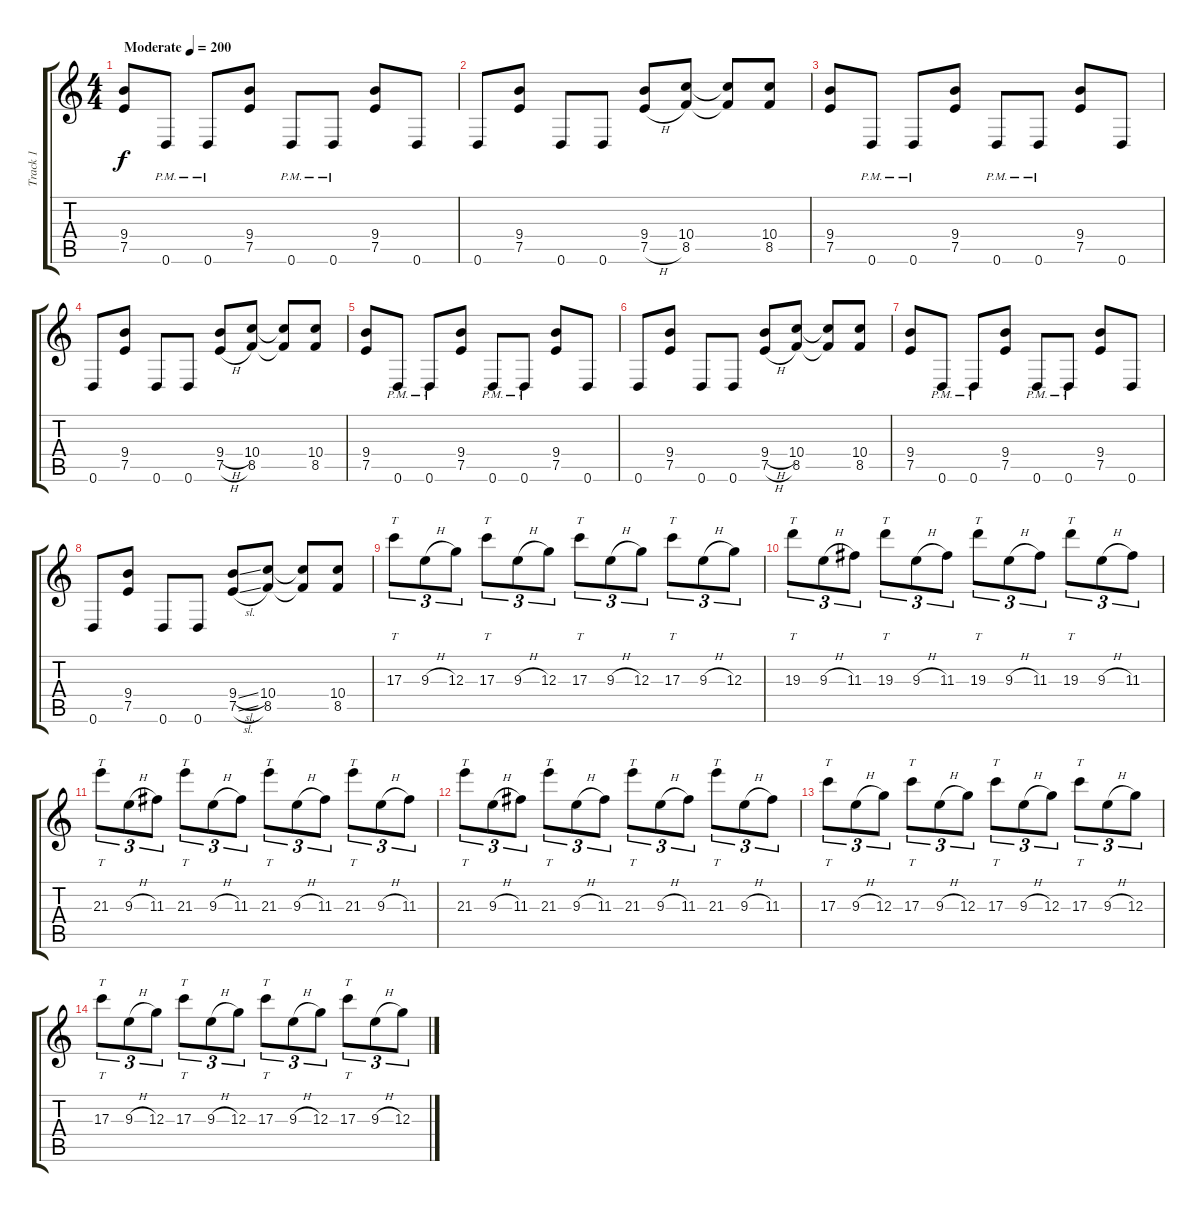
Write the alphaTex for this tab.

\track ("Track 1" "Track 1") {instrument distortionguitar}
\staff {score tabs}
\tuning (E4 B3 G3 D3 A2 D2) {hide}
\ts (4 4)
\tempo (200 "Moderate")
\clef g2
\ks c
(9.4 7.5).8{dy f instrument distortionguitar} 0.6{pm}.8 0.6{pm}.8 (9.4 7.5).8 0.6{pm}.8 0.6{pm}.8 (9.4 7.5).8 0.6.8 |
0.6.8 (9.4 7.5).8 0.6.8 0.6.8 (9.4 7.5{h}).8 (10.4 8.5).8 (10.4{t} 8.5{t}).8 (10.4 8.5).8 |
(9.4 7.5).8 0.6{pm}.8 0.6{pm}.8 (9.4 7.5).8 0.6{pm}.8 0.6{pm}.8 (9.4 7.5).8 0.6.8 |
0.6.8 (9.4 7.5).8 0.6.8 0.6.8 (9.4{h} 7.5{h}).8 (10.4 8.5).8 (10.4{t} 8.5{t}).8 (10.4 8.5).8 |
(9.4 7.5).8 0.6{pm}.8 0.6{pm}.8 (9.4 7.5).8 0.6{pm}.8 0.6{pm}.8 (9.4 7.5).8 0.6.8 |
0.6.8 (9.4 7.5).8 0.6.8 0.6.8 (9.4{h} 7.5{h}).8 (10.4 8.5).8 (10.4{t} 8.5{t}).8 (10.4 8.5).8 |
(9.4 7.5).8 0.6{pm}.8 0.6{pm}.8 (9.4 7.5).8 0.6{pm}.8 0.6{pm}.8 (9.4 7.5).8 0.6.8 |
0.6.8 (9.4 7.5).8 0.6.8 0.6.8 (9.4{sl} 7.5{sl}).8 (10.4 8.5).8 (10.4{t} 8.5{t}).8 (10.4 8.5).8 |
17.3.8{tt tu (3 2)} 9.3{h}.8{tu (3 2)} 12.3.8{tu (3 2)} 17.3.8{tt tu (3 2)} 9.3{h}.8{tu (3 2)} 12.3.8{tu (3 2)} 17.3.8{tt tu (3 2)} 9.3{h}.8{tu (3 2)} 12.3.8{tu (3 2)} 17.3.8{tt tu (3 2)} 9.3{h}.8{tu (3 2)} 12.3.8{tu (3 2)} |
19.3.8{tt tu (3 2)} 9.3{h}.8{tu (3 2)} 11.3.8{tu (3 2)} 19.3.8{tt tu (3 2)} 9.3{h}.8{tu (3 2)} 11.3.8{tu (3 2)} 19.3.8{tt tu (3 2)} 9.3{h}.8{tu (3 2)} 11.3.8{tu (3 2)} 19.3.8{tt tu (3 2)} 9.3{h}.8{tu (3 2)} 11.3.8{tu (3 2)} |
21.3.8{tt tu (3 2)} 9.3{h}.8{tu (3 2)} 11.3.8{tu (3 2)} 21.3.8{tt tu (3 2)} 9.3{h}.8{tu (3 2)} 11.3.8{tu (3 2)} 21.3.8{tt tu (3 2)} 9.3{h}.8{tu (3 2)} 11.3.8{tu (3 2)} 21.3.8{tt tu (3 2)} 9.3{h}.8{tu (3 2)} 11.3.8{tu (3 2)} |
21.3.8{tt tu (3 2)} 9.3{h}.8{tu (3 2)} 11.3.8{tu (3 2)} 21.3.8{tt tu (3 2)} 9.3{h}.8{tu (3 2)} 11.3.8{tu (3 2)} 21.3.8{tt tu (3 2)} 9.3{h}.8{tu (3 2)} 11.3.8{tu (3 2)} 21.3.8{tt tu (3 2)} 9.3{h}.8{tu (3 2)} 11.3.8{tu (3 2)} |
17.3.8{tt tu (3 2)} 9.3{h}.8{tu (3 2)} 12.3.8{tu (3 2)} 17.3.8{tt tu (3 2)} 9.3{h}.8{tu (3 2)} 12.3.8{tu (3 2)} 17.3.8{tt tu (3 2)} 9.3{h}.8{tu (3 2)} 12.3.8{tu (3 2)} 17.3.8{tt tu (3 2)} 9.3{h}.8{tu (3 2)} 12.3.8{tu (3 2)} |
17.3.8{tt tu (3 2)} 9.3{h}.8{tu (3 2)} 12.3.8{tu (3 2)} 17.3.8{tt tu (3 2)} 9.3{h}.8{tu (3 2)} 12.3.8{tu (3 2)} 17.3.8{tt tu (3 2)} 9.3{h}.8{tu (3 2)} 12.3.8{tu (3 2)} 17.3.8{tt tu (3 2)} 9.3{h}.8{tu (3 2)} 12.3.8{tu (3 2)}
